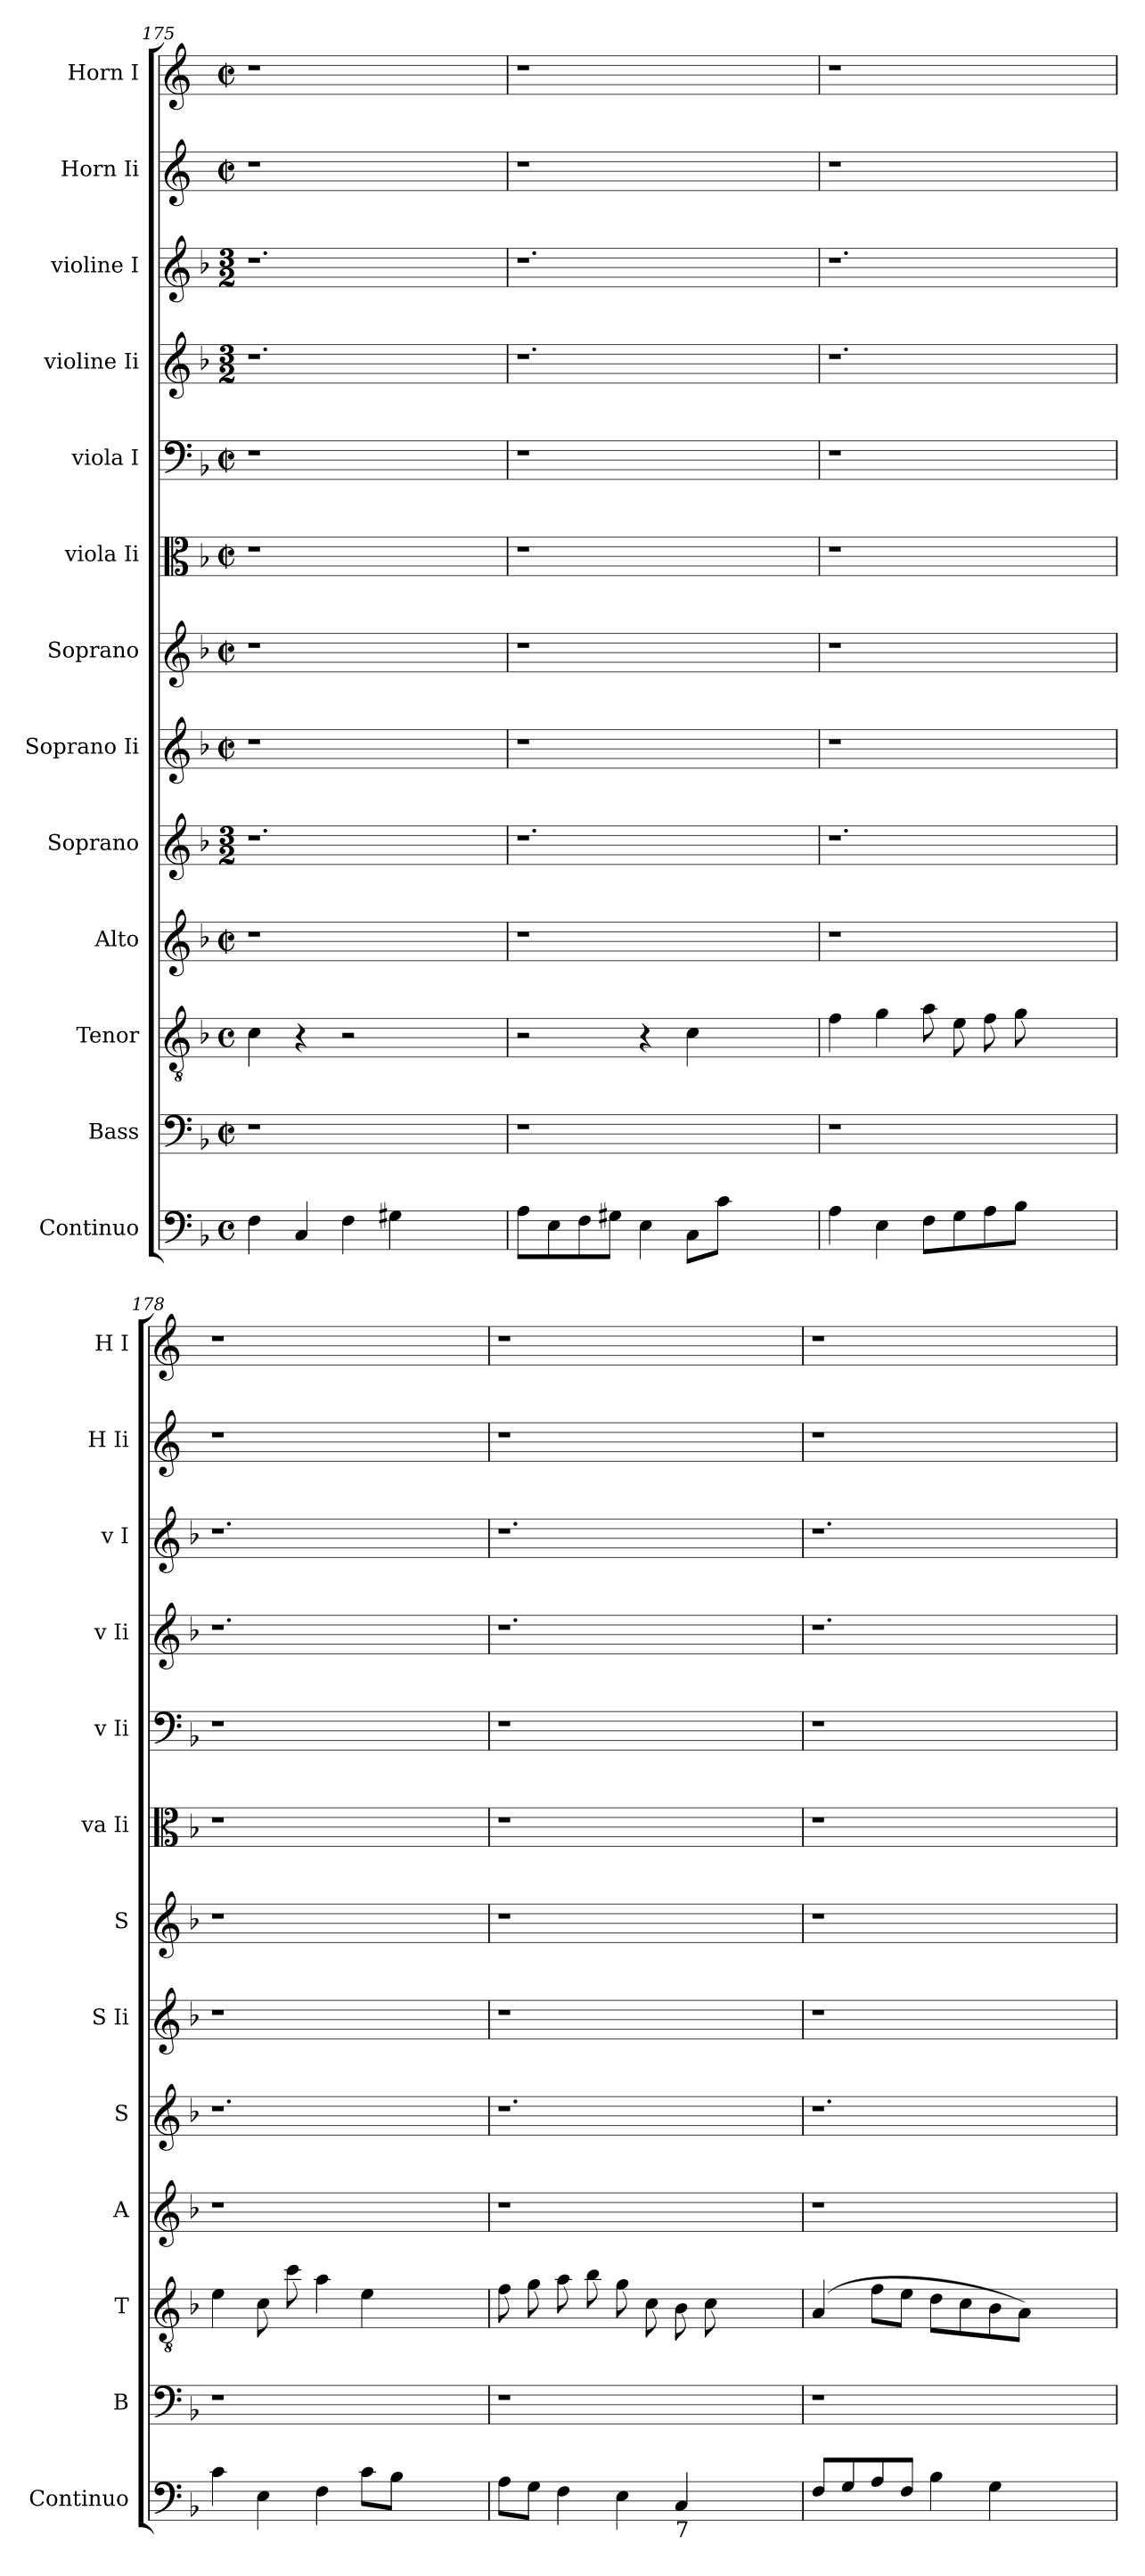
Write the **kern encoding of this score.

**kern	**kern	**kern	**kern	**kern	**kern	**kern	**kern	**kern	**kern	**kern	**kern	**kern
*part13	*part12	*part11	*part10	*part9	*part8	*part7	*part6	*part5	*part4	*part3	*part2	*part1
*staff13	*staff12	*staff11	*staff10	*staff9	*staff8	*staff7	*staff6	*staff5	*staff4	*staff3	*staff2	*staff1
*I"Continuo	*I"Bass	*I"Tenor	*I"Alto	*I"Soprano	*I"Soprano Ii	*I"Soprano	*I"viola Ii	*I"viola I	*I"violine Ii	*I"violine I	*I"Horn Ii	*I"Horn I
*I'Continuo	*I'B	*I'T	*I'A	*I'S	*I'S Ii	*I'S	*I'va Ii	*I'v Ii	*I'v Ii	*I'v I	*I'H Ii	*I'H I
*clefF4	*clefF4	*clefGv2	*clefG2	*clefG2	*clefG2	*clefG2	*clefC3	*clefF4	*clefG2	*clefG2	*clefG2	*clefG2
*	*	*	*	*	*	*	*	*	*	*	*ITrd-3c-5	*ITrd-3c-5
*k[b-]	*k[b-]	*k[b-]	*k[b-]	*k[b-]	*k[b-]	*k[b-]	*k[b-]	*k[b-]	*k[b-]	*k[b-]	*k[b-]	*k[b-]
*F:	*F:	*F:	*F:	*F:	*F:	*F:	*F:	*F:	*F:	*F:	*F:	*F:
*M4/4	*M2/2	*M4/4	*M2/2	*M3/2	*M2/2	*M2/2	*M2/2	*M2/2	*M3/2	*M3/2	*M2/2	*M2/2
*met(c)	*met(c|)	*met(c)	*met(c|)	*	*met(c|)	*met(c|)	*met(c|)	*met(c|)	*	*	*met(c|)	*met(c|)
=175	=175	=175	=175	=175	=175	=175	=175	=175	=175	=175	=175	=175
4F\	1r	4c\	1r	1.r	1r	1r	1r	1r	1.r	1.r	1r	1r
4C/	.	4r	.	.	.	.	.	.	.	.	.	.
4F>\	.	2r	.	.	.	.	.	.	.	.	.	.
4G#\	.	.	.	.	.	.	.	.	.	.	.	.
2ryy	2ryy	2ryy	2ryy	.	2ryy	2ryy	2ryy	2ryy	.	.	2ryy	2ryy
!!LO:LB:g=z
=176	=176	=176	=176	=176	=176	=176	=176	=176	=176	=176	=176	=176
8A\L	1r	2r	1r	1.r	1r	1r	1r	1r	1.r	1.r	1r	1r
8E>\	.	.	.	.	.	.	.	.	.	.	.	.
8F>\	.	.	.	.	.	.	.	.	.	.	.	.
8G#\J	.	.	.	.	.	.	.	.	.	.	.	.
4E>\	.	4r	.	.	.	.	.	.	.	.	.	.
8C\L	.	4c\	.	.	.	.	.	.	.	.	.	.
8c\J	.	.	.	.	.	.	.	.	.	.	.	.
2ryy	2ryy	2ryy	2ryy	.	2ryy	2ryy	2ryy	2ryy	.	.	2ryy	2ryy
=177	=177	=177	=177	=177	=177	=177	=177	=177	=177	=177	=177	=177
4A>\	1r	4f\	1r	1.r	1r	1r	1r	1r	1.r	1.r	1r	1r
4E>\	.	4g\	.	.	.	.	.	.	.	.	.	.
8F\L	.	8a\	.	.	.	.	.	.	.	.	.	.
8G>\	.	8e\	.	.	.	.	.	.	.	.	.	.
8A>\	.	8f\	.	.	.	.	.	.	.	.	.	.
8B->\J	.	8g\	.	.	.	.	.	.	.	.	.	.
2ryy	2ryy	2ryy	2ryy	.	2ryy	2ryy	2ryy	2ryy	.	.	2ryy	2ryy
=178	=178	=178	=178	=178	=178	=178	=178	=178	=178	=178	=178	=178
4c\	1r	4e\	1r	1.r	1r	1r	1r	1r	1.r	1.r	1r	1r
4E>\	.	8c\	.	.	.	.	.	.	.	.	.	.
.	.	8cc\	.	.	.	.	.	.	.	.	.	.
4F\	.	4a\	.	.	.	.	.	.	.	.	.	.
8c\L	.	4e\	.	.	.	.	.	.	.	.	.	.
8B-\J	.	.	.	.	.	.	.	.	.	.	.	.
2ryy	2ryy	2ryy	2ryy	.	2ryy	2ryy	2ryy	2ryy	.	.	2ryy	2ryy
=179	=179	=179	=179	=179	=179	=179	=179	=179	=179	=179	=179	=179
8A>\L	1r	8f\	1r	1.r	1r	1r	1r	1r	1.r	1.r	1r	1r
8G>\J	.	8g\	.	.	.	.	.	.	.	.	.	.
4F\	.	8a\	.	.	.	.	.	.	.	.	.	.
.	.	8b-\	.	.	.	.	.	.	.	.	.	.
4E>\	.	8g\	.	.	.	.	.	.	.	.	.	.
.	.	8c\	.	.	.	.	.	.	.	.	.	.
!LO:TX:b:t=7	!	!	!	!	!	!	!	!	!	!	!	!
4C/	.	8B-\	.	.	.	.	.	.	.	.	.	.
.	.	8c\	.	.	.	.	.	.	.	.	.	.
2ryy	2ryy	2ryy	2ryy	.	2ryy	2ryy	2ryy	2ryy	.	.	2ryy	2ryy
=180	=180	=180	=180	=180	=180	=180	=180	=180	=180	=180	=180	=180
8F/L	1r	(4A/	1r	1.r	1r	1r	1r	1r	1.r	1.r	1r	1r
8G/	.	.	.	.	.	.	.	.	.	.	.	.
8A/	.	8f\L	.	.	.	.	.	.	.	.	.	.
8F/J	.	8e\J	.	.	.	.	.	.	.	.	.	.
4B-\	.	8d\L	.	.	.	.	.	.	.	.	.	.
.	.	8c\	.	.	.	.	.	.	.	.	.	.
4G\	.	8B-\	.	.	.	.	.	.	.	.	.	.
.	.	8A\J)	.	.	.	.	.	.	.	.	.	.
2ryy	2ryy	2ryy	2ryy	.	2ryy	2ryy	2ryy	2ryy	.	.	2ryy	2ryy
=	=	=	=	=	=	=	=	=	=	=	=	=
*-	*-	*-	*-	*-	*-	*-	*-	*-	*-	*-	*-	*-
